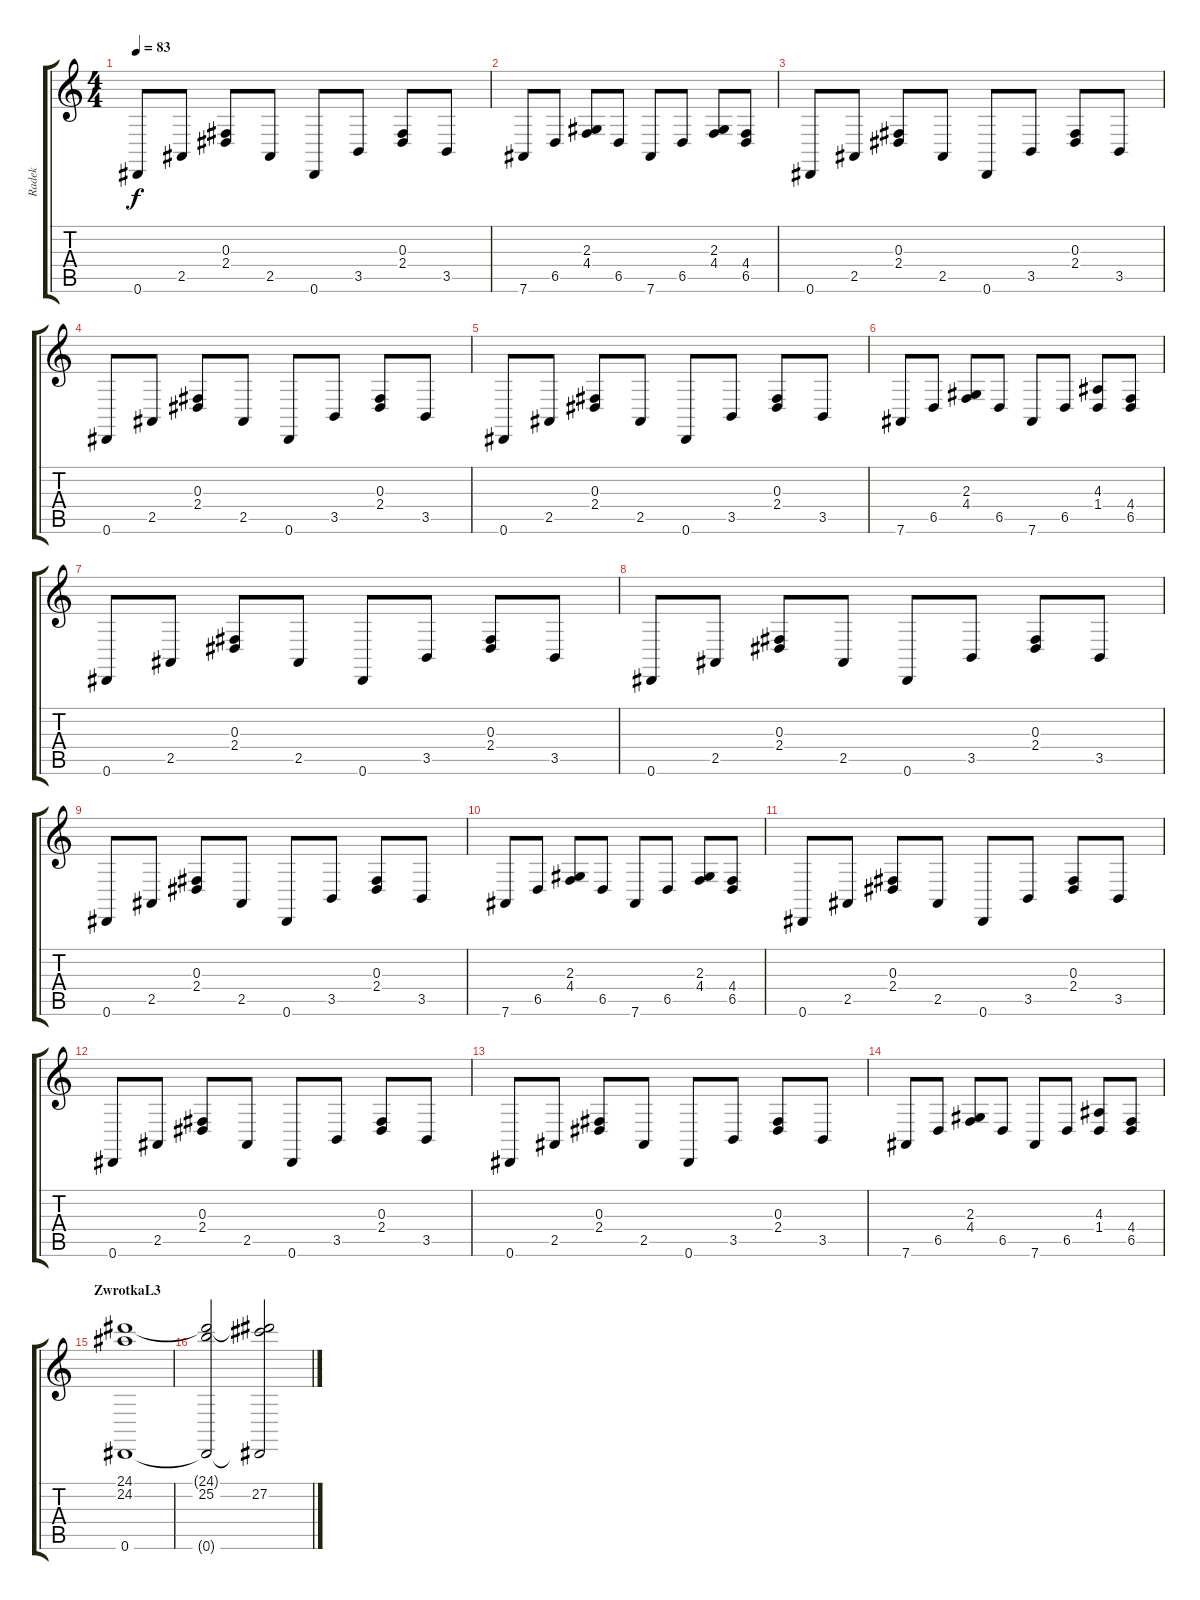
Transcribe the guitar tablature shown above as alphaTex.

\track ("Radek" "Radek") {instrument churchorgan}
\staff {score tabs}
\tuning (Eb4 Bb3 Gb3 Db3 Ab2 Eb2) {hide}
\ts (4 4)
\tempo 83
\clef g2
\ks c
0.6.8{dy f} 2.5.8 (0.3 2.4).8 2.5.8 0.6.8 3.5.8 (0.3 2.4).8 3.5.8 |
7.6.8 6.5.8 (2.3 4.4).8 6.5.8 7.6.8 6.5.8 (2.3 4.4).8 (4.4 6.5).8 |
0.6.8 2.5.8 (0.3 2.4).8 2.5.8 0.6.8 3.5.8 (0.3 2.4).8 3.5.8 |
0.6.8 2.5.8 (0.3 2.4).8 2.5.8 0.6.8 3.5.8 (0.3 2.4).8 3.5.8 |
0.6.8 2.5.8 (0.3 2.4).8 2.5.8 0.6.8 3.5.8 (0.3 2.4).8 3.5.8 |
7.6.8 6.5.8 (2.3 4.4).8 6.5.8 7.6.8 6.5.8 (4.3 1.4).8 (4.4 6.5).8 |
0.6.8 2.5.8 (0.3 2.4).8 2.5.8 0.6.8 3.5.8 (0.3 2.4).8 3.5.8 |
0.6.8 2.5.8 (0.3 2.4).8 2.5.8 0.6.8 3.5.8 (0.3 2.4).8 3.5.8 |
0.6.8 2.5.8 (0.3 2.4).8 2.5.8 0.6.8 3.5.8 (0.3 2.4).8 3.5.8 |
7.6.8 6.5.8 (2.3 4.4).8 6.5.8 7.6.8 6.5.8 (2.3 4.4).8 (4.4 6.5).8 |
0.6.8 2.5.8 (0.3 2.4).8 2.5.8 0.6.8 3.5.8 (0.3 2.4).8 3.5.8 |
0.6.8 2.5.8 (0.3 2.4).8 2.5.8 0.6.8 3.5.8 (0.3 2.4).8 3.5.8 |
0.6.8 2.5.8 (0.3 2.4).8 2.5.8 0.6.8 3.5.8 (0.3 2.4).8 3.5.8 |
7.6.8 6.5.8 (2.3 4.4).8 6.5.8 7.6.8 6.5.8 (4.3 1.4).8 (4.4 6.5).8 |
\section ("" "ZwrotkaL3")
(24.1 24.2 0.6).1{volume 6 instrument pad2warm} |
(24.1{t} 25.2 0.6{t}).2 (24.1{t} 27.2 0.6{t}).2
